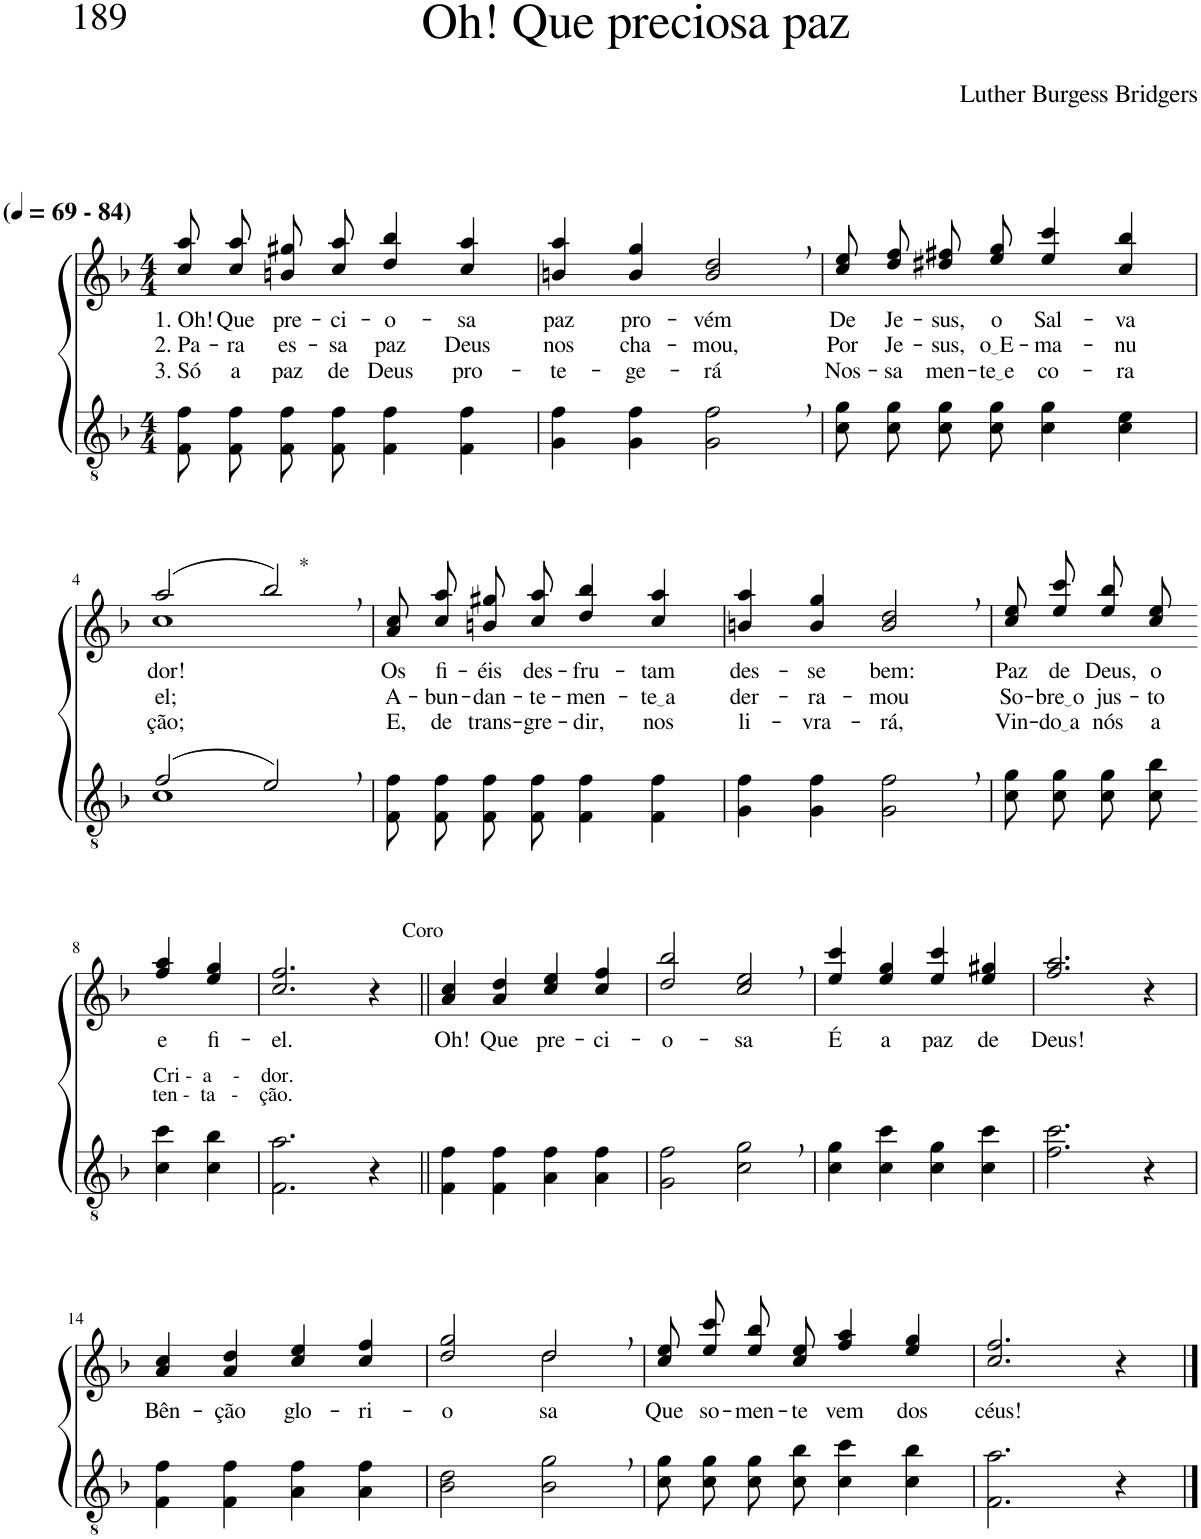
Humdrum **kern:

**kern	**kern	**text	**text	**text
*part2	*part1	*part1	*part1	*part1
*staff2	*staff1	*staff1	*staff1	*staff1
*I"Parte III e IV	*I"Parte I e II	*	*	*
*clefGv2	*clefG2	*	*	*
*Trd5c9	*Trd5c9	*	*	*
*k[b-]	*k[b-]	*	*	*
*M4/4	*M4/4	*	*	*
*MM69	*MM69	*	*	*
=1	=1	=1	=1	=1
!	!LO:TX:a:B:t=(	!	!	!
!	!LO:TX:a:B:t=- 84)	!	!	!
!	!	!LO:LY:b	!LO:LY:b	!LO:LY:b
8F\ 8f\L	8cc\ 8aa\L	1. Oh!	2. Pa-	3. Só
!	!	!LO:LY:b	!LO:LY:b	!LO:LY:b
8F\ 8f\J	8cc\ 8aa\J	Que	-ra	a
!	!	!LO:LY:b	!LO:LY:b	!LO:LY:b
8F\ 8f\L	8bn\ 8gg#X\L	pre-	es-	paz
!	!	!LO:LY:b	!LO:LY:b	!LO:LY:b
8F\ 8f\J	8cc\ 8aa\J	-ci-	-sa	de
!	!	!LO:LY:b	!LO:LY:b	!LO:LY:b
4F\ 4f\	4dd/ 4bb-/	-o-	paz	Deus
!	!	!LO:LY:b	!LO:LY:b	!LO:LY:b
4F\ 4f\	4cc/ 4aa/	-sa	Deus	pro-
=2	=2	=2	=2	=2
!	!	!LO:LY:b	!LO:LY:b	!LO:LY:b
4G\ 4f\	4bn/ 4aa/	paz	nos	-te-
!	!	!LO:LY:b	!LO:LY:b	!LO:LY:b
4G\ 4f\	4b/ 4gg/	pro-	cha-	-ge-
!	!	!LO:LY:b	!LO:LY:b	!LO:LY:b
2G\, 2f\,	2b/, 2dd/,	-vém	-mou,	-rá
=3	=3	=3	=3	=3
!	!	!LO:LY:b	!LO:LY:b	!LO:LY:b
8c\ 8g\L	8cc\ 8ee\L	De	Por	Nos-
!	!	!LO:LY:b	!LO:LY:b	!LO:LY:b
8c\ 8g\J	8dd\ 8ff\J	Je-	Je-	-sa
!	!	!LO:LY:b	!LO:LY:b	!LO:LY:b
8c\ 8g\L	8dd#X\ 8ff#X\L	-sus,	-sus,	men-
!	!	!LO:LY:b	!LO:LY:b	!LO:LY:b
8c\ 8g\J	8ee\ 8gg\J	o	o E	te e
!	!	!LO:LY:b	!LO:LY:b	!LO:LY:b
4c\ 4g\	4ee/ 4ccc/	Sal-	-ma-	co-
!	!	!LO:LY:b	!LO:LY:b	!LO:LY:b
4c\ 4e\	4cc/ 4bb-/	-va-	-nu-	-ra-
!!LO:LB:g=z
=4	=4	=4	=4	=4
*^	*^	*	*	*
!	!	!	!	!LO:LY:b	!LO:LY:b	!LO:LY:b
(2f/	1c	(2aa/	1cc	-dor!	-el;	-ção;
!	!	!LO:TX:a:t=*	!	!	!	!
2e,/)	.	2bb-,/)	.	.	.	.
*v	*v	*	*	*	*	*
*	*v	*v	*	*	*
=5	=5	=5	=5	=5
!	!	!LO:LY:b	!LO:LY:b	!LO:LY:b
8F\ 8f\L	8a\ 8cc\L	Os	A-	E,
!	!	!LO:LY:b	!LO:LY:b	!LO:LY:b
8F\ 8f\J	8cc\ 8aa\J	fi-	-bun-	de
!	!	!LO:LY:b	!LO:LY:b	!LO:LY:b
8F\ 8f\L	8bn\ 8gg#X\L	-éis	-dan-	trans-
!	!	!LO:LY:b	!LO:LY:b	!LO:LY:b
8F\ 8f\J	8cc\ 8aa\J	des-	-te-	-gre-
!	!	!LO:LY:b	!LO:LY:b	!LO:LY:b
4F\ 4f\	4dd/ 4bb-/	-fru-	-men-	-dir,
!	!	!LO:LY:b	!LO:LY:b	!LO:LY:b
4F\ 4f\	4cc/ 4aa/	-tam	te a	nos
=6	=6	=6	=6	=6
!	!	!LO:LY:b	!LO:LY:b	!LO:LY:b
4G\ 4f\	4bn/ 4aa/	des-	der-	li-
!	!	!LO:LY:b	!LO:LY:b	!LO:LY:b
4G\ 4f\	4b/ 4gg/	-se	-ra-	-vra-
!	!	!LO:LY:b	!LO:LY:b	!LO:LY:b
2G\, 2f\,	2b/, 2dd/,	bem:	-mou	-rá,
=7	=7	=7	=7	=7
!	!	!LO:LY:b	!LO:LY:b	!LO:LY:b
8c\ 8g\L	8cc\ 8ee\L	Paz	So-	Vin-
!	!	!LO:LY:b	!LO:LY:b	!LO:LY:b
8c\ 8g\J	8ee\ 8ccc\J	de	bre o	do a
!	!	!LO:LY:b	!LO:LY:b	!LO:LY:b
8c\ 8g\L	8ee\ 8bb-\L	Deus,	jus-	nós
!	!	!LO:LY:b	!LO:LY:b	!LO:LY:b
8c\ 8b-\J	8cc\ 8ee\J	o	-to	a
!!LO:LB:g=z
=8-	=8-	=8-	=8-	=8-
!	!LO:TX:b:t=Cri -  a    -    dor.	!	!	!
!LO:TX:a:t=ten -  ta   -    ção.	!	!	!	!
!	!	!LO:LY:b	!	!
4c\ 4cc\	4ff/ 4aa/	e	.	.
!	!	!LO:LY:b	!	!
4c\ 4b-\	4ee/ 4gg/	fi-	.	.
=9	=9	=9	=9	=9
!	!	!LO:LY:b	!	!
2.F\ 2.a\	2.cc/ 2.ff/	-el.	.	.
!	!LO:TX:a:t=Coro	!	!	!
4r	4r	.	.	.
=10||	=10||	=10||	=10||	=10||
!	!	!LO:LY:b	!	!
4F\ 4f\	4a/ 4cc/	Oh!	.	.
!	!	!LO:LY:b	!	!
4F\ 4f\	4a/ 4dd/	Que	.	.
!	!	!LO:LY:b	!	!
4A\ 4f\	4cc/ 4ee/	pre-	.	.
!	!	!LO:LY:b	!	!
4A\ 4f\	4cc/ 4ff/	-ci-	.	.
=11	=11	=11	=11	=11
!	!	!LO:LY:b	!	!
2G\ 2f\	2dd/ 2bb-/	-o-	.	.
!	!	!LO:LY:b	!	!
2c\, 2g\,	2cc/, 2ee/,	-sa	.	.
=12	=12	=12	=12	=12
!	!	!LO:LY:b	!	!
4c\ 4g\	4ee/ 4ccc/	É	.	.
!	!	!LO:LY:b	!	!
4c\ 4cc\	4ee/ 4gg/	a	.	.
!	!	!LO:LY:b	!	!
4c\ 4g\	4ee/ 4ccc/	paz	.	.
!	!	!LO:LY:b	!	!
4c\ 4cc\	4ee/ 4gg#X/	de	.	.
=13	=13	=13	=13	=13
!	!	!LO:LY:b	!	!
2.f\ 2.cc\	2.ff/ 2.aa/	Deus!	.	.
4r	4r	.	.	.
!!LO:LB:g=z
=14	=14	=14	=14	=14
!	!	!LO:LY:b	!	!
4F\ 4f\	4a/ 4cc/	Bên-	.	.
!	!	!LO:LY:b	!	!
4F\ 4f\	4a/ 4dd/	-ção	.	.
!	!	!LO:LY:b	!	!
4A\ 4f\	4cc/ 4ee/	glo-	.	.
!	!	!LO:LY:b	!	!
4A\ 4f\	4cc/ 4ff/	-ri-	.	.
=15	=15	=15	=15	=15
!	!	!LO:LY:b	!	!
*	*^	*	*	*
2B-\ 2d\	2dd/ 2gg/	2ryy	-o-	.	.
!	!	!	!LO:LY:b	!	!
2B-\, 2g\,	2dd,/	2dd\	-sa	.	.
=16	=16	=16	=16	=16	=16
!	!	!	!LO:LY:b	!	!
*	*v	*v	*	*	*
8c\ 8g\L	8cc\ 8ee\L	Que	.	.
!	!	!LO:LY:b	!	!
8c\ 8g\J	8ee\ 8ccc\J	so-	.	.
!	!	!LO:LY:b	!	!
8c\ 8g\L	8ee\ 8bb-\L	-men-	.	.
!	!	!LO:LY:b	!	!
8c\ 8b-\J	8cc\ 8ee\J	-te	.	.
!	!	!LO:LY:b	!	!
4c\ 4cc\	4ff/ 4aa/	vem	.	.
!	!	!LO:LY:b	!	!
4c\ 4b-\	4ee/ 4gg/	dos	.	.
=17	=17	=17	=17	=17
!	!	!LO:LY:b	!	!
2.F\ 2.a\	2.cc/ 2.ff/	céus!	.	.
4r	4r	.	.	.
==	==	==	==	==
*-	*-	*-	*-	*-
